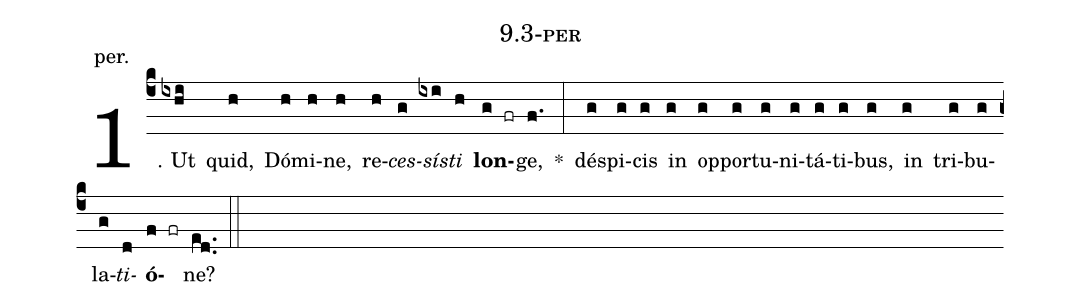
name: 9.3-per;
annotation: per.;
%%
(c4)1. Ut(ixhi) quid,(h) Dó(h)mi(h)ne,(h) re(h)<i>ces</i>(g)<i>sís</i>(ixi)<i>ti</i>(h) <b>lon</b>(g fr)ge,(f.) *(:) dé(g)spi(g)cis(g) in(g) op(g)por(g)tu(g)ni(g)tá(g)ti(g)bus,(g) in(g) tri(g)bu(g)la(g)<i>ti</i>(d)<b>ó</b>(f fr)ne?(ed..) (::)


%E(g) u(g) o(g) u(d) a(f) e.(ed..) (::)
